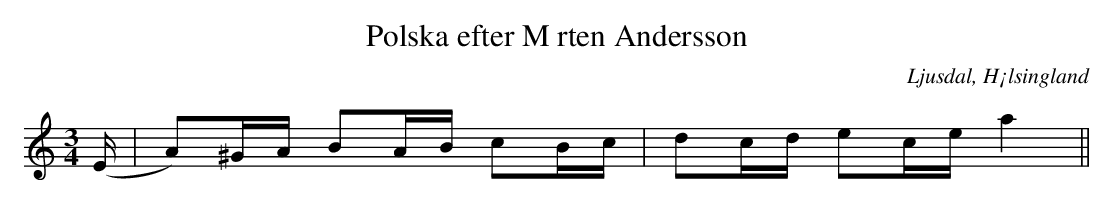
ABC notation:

X:1
T:Polska efter M rten Andersson
O:Ljusdal, H¡lsingland
M:3/4
L:1/16
K:Am
(E|A2)^GA B2AB c2Bc|d2cd e2ce a4||
|:||||
